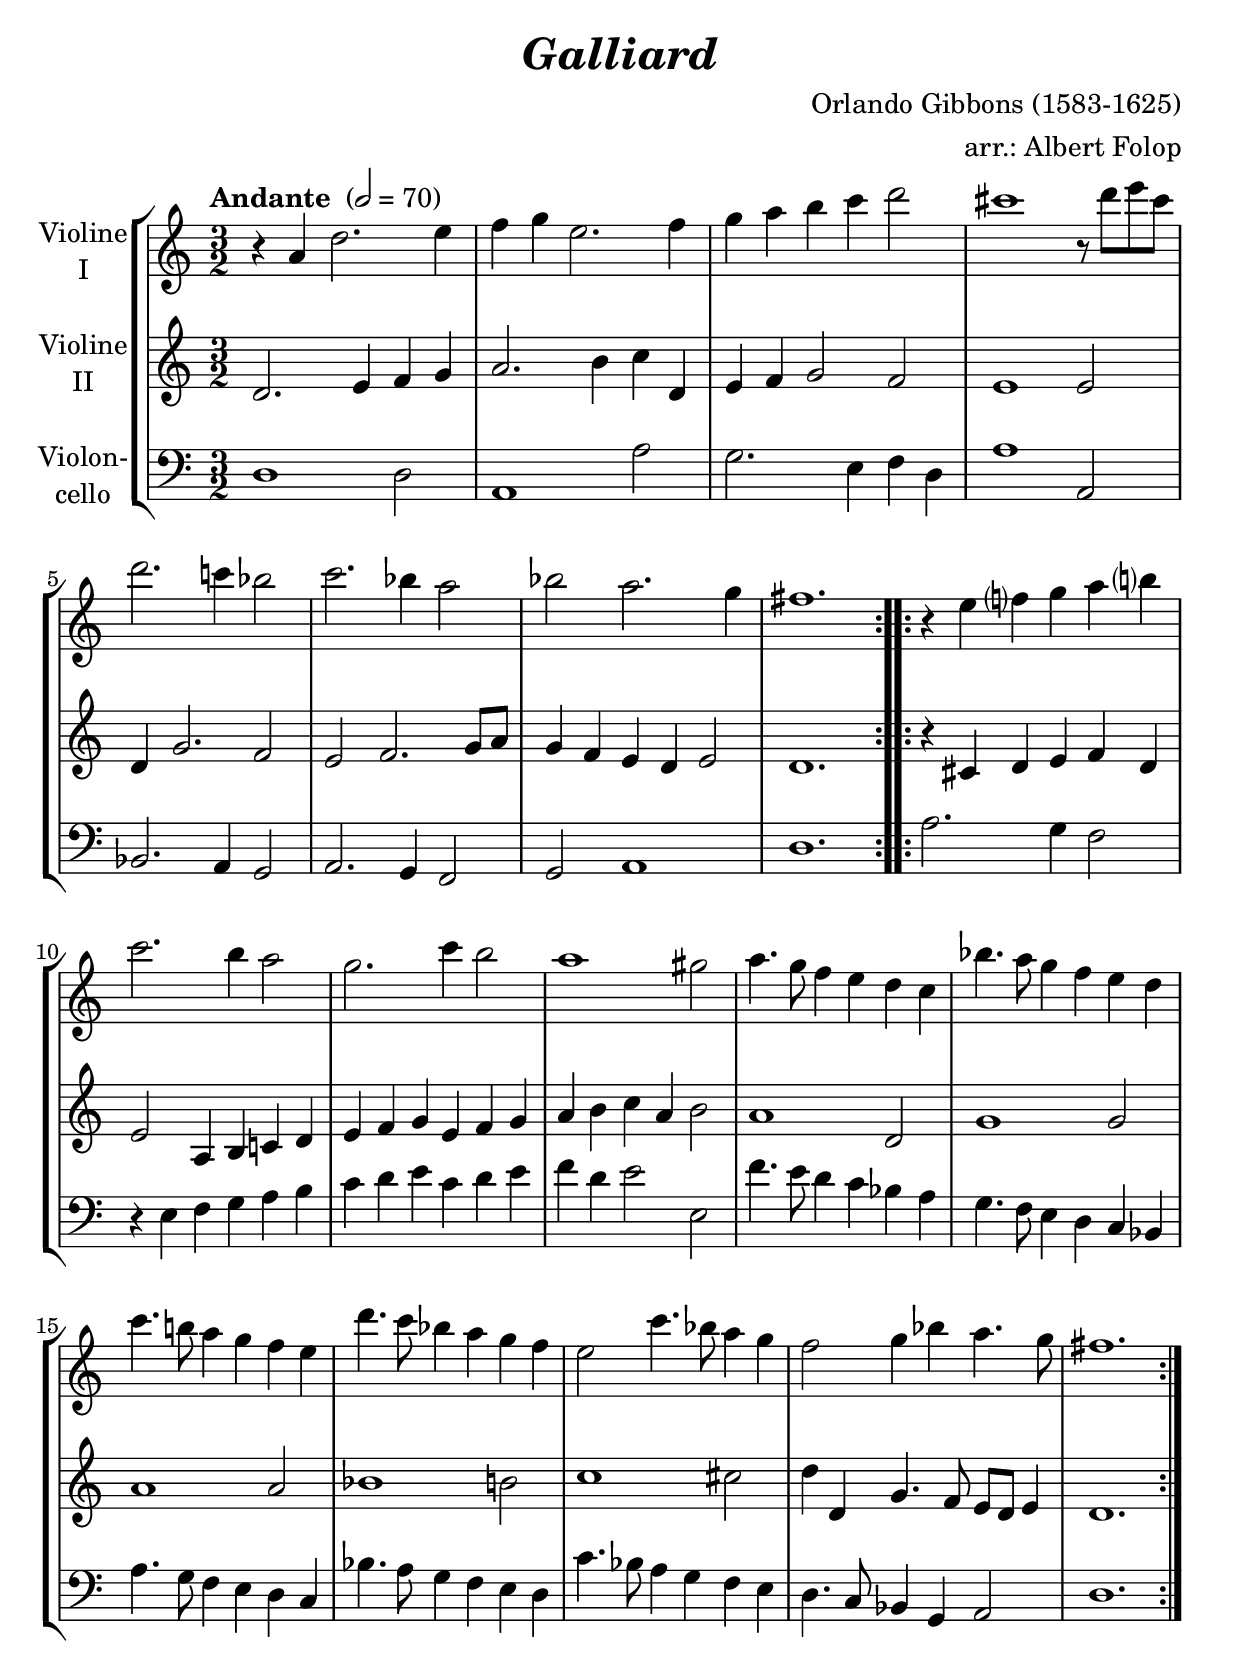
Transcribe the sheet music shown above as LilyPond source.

\version "2.14.2"
\include "deutsch.ly"
  
#(set-global-staff-size 24)

\header {
  title    = \markup \italic "Galliard"
  composer = "Orlando Gibbons (1583-1625)"
  arranger = "arr.: Albert Folop"
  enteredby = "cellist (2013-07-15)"
}

voiceconsts = {
  \key d \minor
  \clef "treble"
  \time 3/2
% \numericTimeSignature
  \compressFullBarRests
  \tempo "Andante " 2=70
}

%minstr = "harpsichord"
mihi = "clarinet"
%minstr = "accordion"
milo = "bassoon"

va = \relative c' {
  \voiceconsts

  \repeat volta 2 {
    r4 d g2. a4
    b c a2. b4
    c d e f g2
    fis1 r8 g a fis
    g2. f!4 es2

    f2. es4 d2
    es d2. c4
    h1.
  }
  \repeat volta 2 {
    r4 a b? c d e?
    f2. e4 d2

    c2. f4 e2
    d1 cis2
    d4. c8 b4 a g f
    es'4. d8 c4 b a g
    f'4. e!8 d4 c b a

    g'4. f8 es4 d c b
    a2 f'4.es8 d4 c
    b2 c4 es d4. c8
    h1.
  }
}

vb = \relative c' {
  \voiceconsts

  \repeat volta 2 {
    g2. a4 b c
    d2. e4 f g,
    a b c2 b
    a1 a2
    g4 c2. b2

    a b2. c8 d
    c4 b a g a2
    g1.
  }

  \repeat volta 2 {
    r4 fis g a b g
    a2 d,4 e f! g

    a b c a b c
    d e f d e2
    d1 g,2
    c1 c2
    d1 d2

    es1 e2
    f1 fis2
    g4 g, c4. b8 a g a4
    g1.
  }
}

vc = \relative c {
  \voiceconsts
  \clef "bass"

  \repeat volta 2 {
    g1 g2
    d1 d'2
    c2. a4 b g
    d'1 d,2
    es2. d4 c2

    d2. c4 b2
    c d1
    g1.
  }

  \repeat volta 2 {
    d'2. c4 b2
    r4 a b c d e

    f g a f g a
    b g a2 a,
    b'4. a8 g4 f es d
    c4. b8 a4 g f es
    d'4. c8 b4 a g f

    es'4. d8 c4 b a g
    f'4. es8 d4 c b a
    g4. f8 es4 c d2
    g1.
  }
}


music = \new StaffGroup <<
      \new Staff {
	\set Staff.midiInstrument = \mihi
	\set Staff.instrumentName = \markup \center-column { "Violine" "I" }
	\transpose d a { \va }
      }

      \new Staff {
	\set Staff.midiInstrument = \milo
	\set Staff.instrumentName = \markup \center-column { "Violine" "II" }
	\transpose d a { \vb }
      }

      \new Staff {
	\set Staff.midiInstrument = \milo
	\set Staff.instrumentName = \markup \center-column { "Violon-" "cello" }
	\transpose d a { \vc }
      }
>>

\book {
  \score {
    \music
    \layout {}
  }

  \score {
    \unfoldRepeats \music

    \midi {
      \context {
        \Score
      }
    }
  }
}
